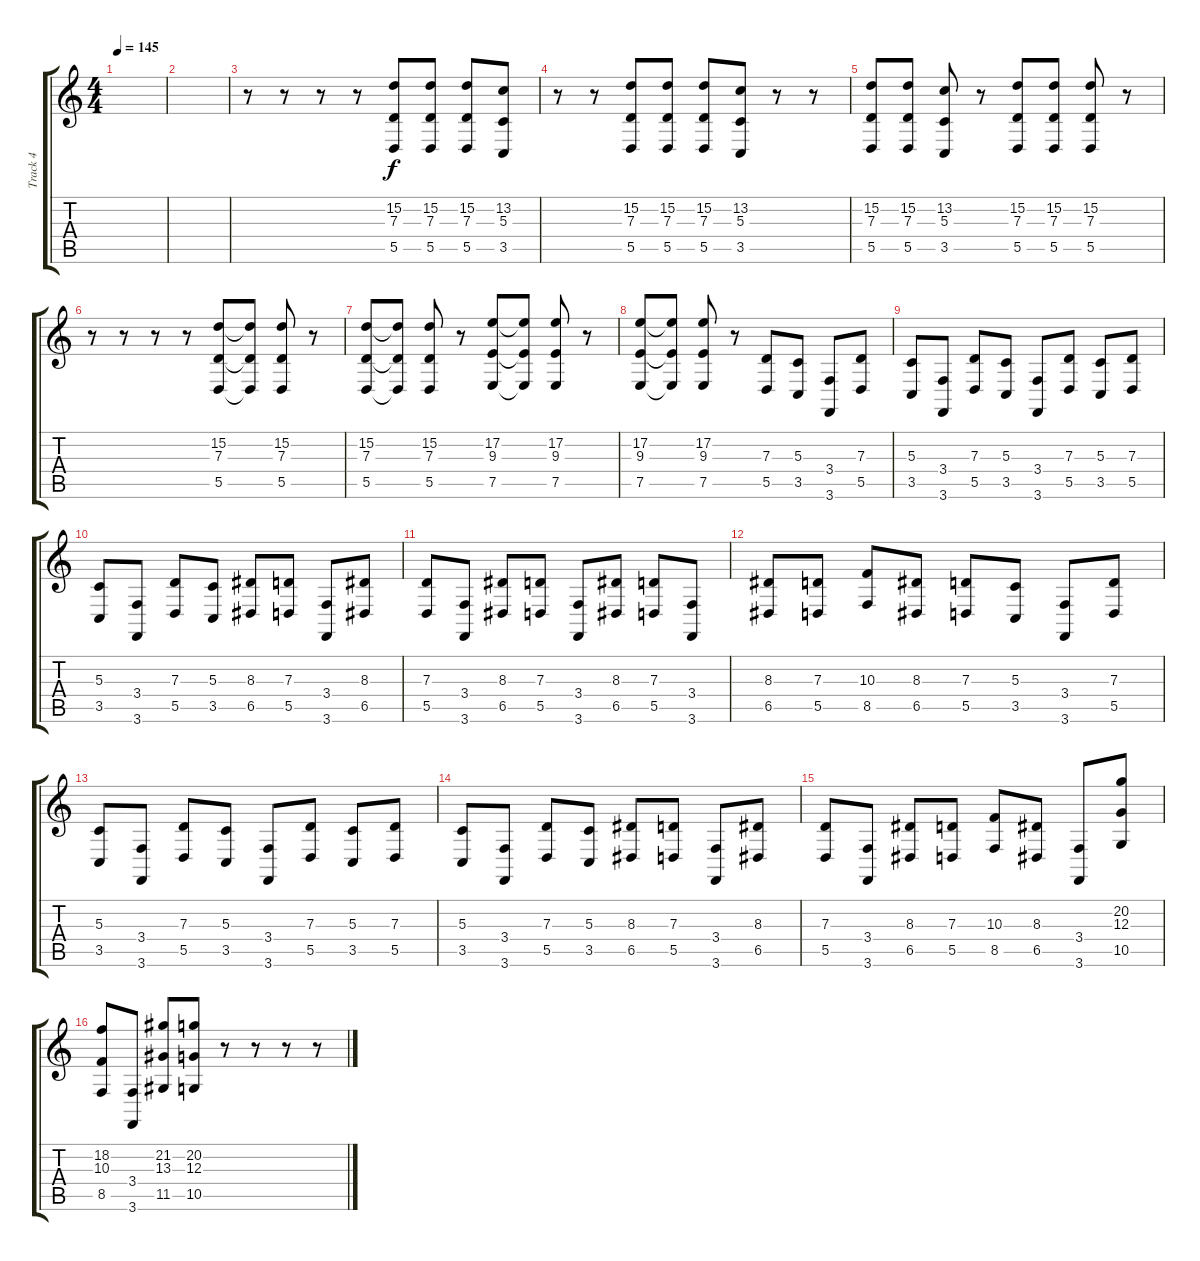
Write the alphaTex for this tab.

\track ("Track 4" "Track 4") {instrument stringensemble1}
\staff {score tabs}
\tuning (E4 B3 G3 D3 A2 D2) {hide}
\ts (4 4)
\tempo 145
\clef g2
\ks c
|
|
r.8 r.8 r.8 r.8 (15.2 7.3 5.5).8{volume 13} (15.2 7.3 5.5).8 (15.2 7.3 5.5).8 (13.2 5.3 3.5).8 |
r.8 r.8 (15.2 7.3 5.5).8 (15.2 7.3 5.5).8 (15.2 7.3 5.5).8 (13.2 5.3 3.5).8 r.8 r.8 |
(15.2 7.3 5.5).8 (15.2 7.3 5.5).8 (13.2 5.3 3.5).8 r.8 (15.2 7.3 5.5).8 (15.2 7.3 5.5).8 (15.2 7.3 5.5).8 r.8 |
r.8 r.8 r.8 r.8 (15.2 7.3 5.5).8 (15.2{t} 7.3{t} 5.5{t}).8 (15.2 7.3 5.5).8 r.8 |
(15.2 7.3 5.5).8 (15.2{t} 7.3{t} 5.5{t}).8 (15.2 7.3 5.5).8 r.8 (17.2 9.3 7.5).8 (17.2{t} 9.3{t} 7.5{t}).8 (17.2 9.3 7.5).8 r.8 |
(17.2 9.3 7.5).8 (17.2{t} 9.3{t} 7.5{t}).8 (17.2 9.3 7.5).8 r.8 (7.3 5.5).8{volume 12} (5.3 3.5).8 (3.4 3.6).8 (7.3 5.5).8 |
(5.3 3.5).8 (3.4 3.6).8 (7.3 5.5).8 (5.3 3.5).8 (3.4 3.6).8 (7.3 5.5).8 (5.3 3.5).8 (7.3 5.5).8 |
(5.3 3.5).8 (3.4 3.6).8 (7.3 5.5).8 (5.3 3.5).8 (8.3 6.5).8 (7.3 5.5).8 (3.4 3.6).8 (8.3 6.5).8 |
(7.3 5.5).8 (3.4 3.6).8 (8.3 6.5).8 (7.3 5.5).8 (3.4 3.6).8 (8.3 6.5).8 (7.3 5.5).8 (3.4 3.6).8 |
(8.3 6.5).8 (7.3 5.5).8 (10.3 8.5).8 (8.3 6.5).8 (7.3 5.5).8 (5.3 3.5).8 (3.4 3.6).8 (7.3 5.5).8 |
(5.3 3.5).8 (3.4 3.6).8 (7.3 5.5).8 (5.3 3.5).8 (3.4 3.6).8 (7.3 5.5).8 (5.3 3.5).8 (7.3 5.5).8 |
(5.3 3.5).8 (3.4 3.6).8 (7.3 5.5).8 (5.3 3.5).8 (8.3 6.5).8 (7.3 5.5).8 (3.4 3.6).8 (8.3 6.5).8 |
(7.3 5.5).8 (3.4 3.6).8 (8.3 6.5).8 (7.3 5.5).8 (10.3 8.5).8 (8.3 6.5).8 (3.4 3.6).8 (20.2 12.3 10.5).8 |
(18.2 10.3 8.5).8 (3.4 3.6).8 (21.2 13.3 11.5).8 (20.2 12.3 10.5).8 r.8 r.8 r.8 r.8
